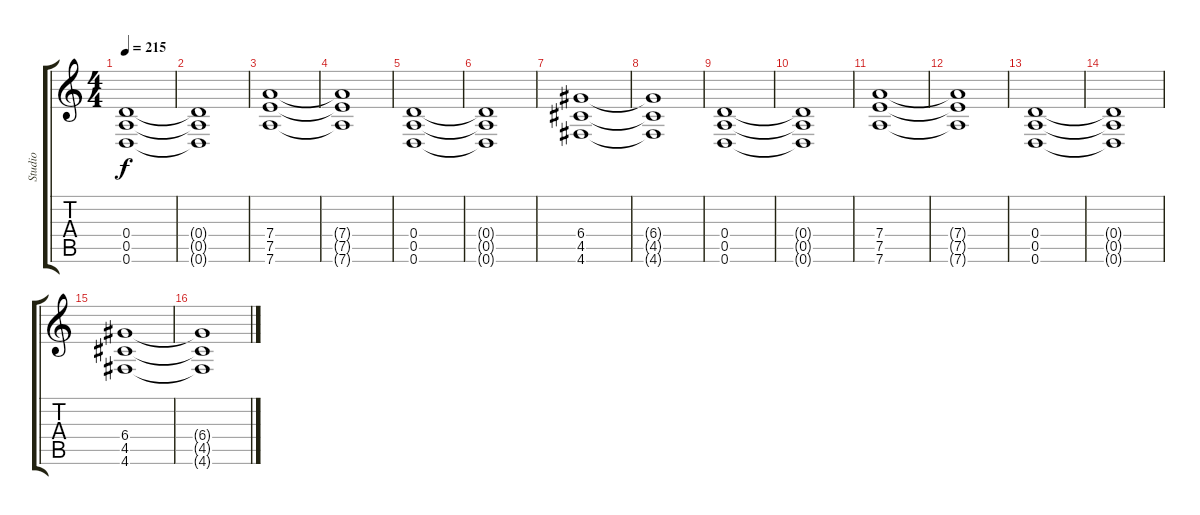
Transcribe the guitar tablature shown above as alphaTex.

\track ("Studio" "Studio") {instrument distortionguitar}
\staff {score tabs}
\tuning (E4 B3 G3 D3 A2 D2) {hide}
\ts (4 4)
\tempo 215
\clef g2
\ks c
(0.4 0.5 0.6).1{dy f} |
(0.4{t} 0.5{t} 0.6{t}).1 |
(7.4 7.5 7.6).1 |
(7.4{t} 7.5{t} 7.6{t}).1 |
(0.4 0.5 0.6).1 |
(0.4{t} 0.5{t} 0.6{t}).1 |
(6.4 4.5 4.6).1 |
(6.4{t} 4.5{t} 4.6{t}).1 |
(0.4 0.5 0.6).1 |
(0.4{t} 0.5{t} 0.6{t}).1 |
(7.4 7.5 7.6).1 |
(7.4{t} 7.5{t} 7.6{t}).1 |
(0.4 0.5 0.6).1 |
(0.4{t} 0.5{t} 0.6{t}).1 |
(6.4 4.5 4.6).1 |
(6.4{t} 4.5{t} 4.6{t}).1
